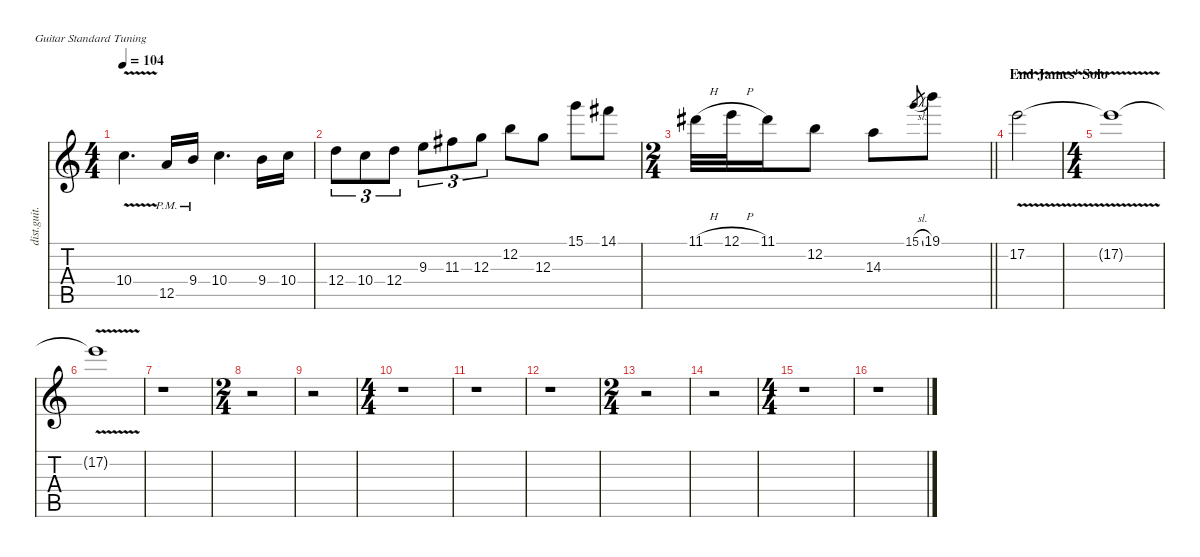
\defaultSystemsLayout 4
\hideDynamics
\bracketExtendMode nobrackets
\track ("Solo" "dist.guit.") {instrument distortionguitar}
\staff {score tabs}
\tuning (E4 B3 G3 D3 A2 E2)
\ts (4 4)
\tempo 104
\clef g2
\ks c
10.4{v}.4{d dy f beam Down} 12.5{pm}.16{beam Up} 9.4{pm}.16{beam Up} 10.4.4{d beam Down} 9.4.16{beam Down} 10.4.16{beam Down} |
12.4.8{tu (3 2) beam Down} 10.4.8{tu (3 2) beam Down} 12.4.8{tu (3 2) beam Down} 9.3.8{tu (3 2) beam Down} 11.3{acc #}.8{tu (3 2) beam Down} 12.3.8{tu (3 2) beam Down} 12.2.8{beam Down} 12.3.8{beam Down} 15.1.8{beam Down} 14.1{acc #}.8{beam Down} |
\ts (2 4)
\beaming (8 2 2)
\barLineRight lightlight
11.1{h acc #}.32{beam Down} 12.1{h}.32{beam Down} 11.1{acc #}.16{beam Down} 12.2.8{beam Down} 14.3.8{beam Down} 15.1{sl}.8{gr dy mf beam Up} 19.1.8{dy f beam Down} |
\section ("" "End James' Solo")
17.2{v}.2{beam Down} |
\ts (4 4)
\beaming (8 2 2 2 2)
17.2{v t}.1{beam Down} |
17.2{v t}.1{beam Down} |
r.1{beam Down} |
\ts (2 4)
\beaming (8 2 2)
r.2{beam Down} |
r.2{beam Down} |
\ts (4 4)
\beaming (8 2 2 2 2)
r.1{beam Down} |
r.1{beam Down} |
r.1{beam Down} |
\ts (2 4)
\beaming (8 2 2)
r.2{beam Down} |
r.2{beam Down} |
\ts (4 4)
\beaming (8 2 2 2 2)
r.1{beam Down} |
r.1{beam Down}
